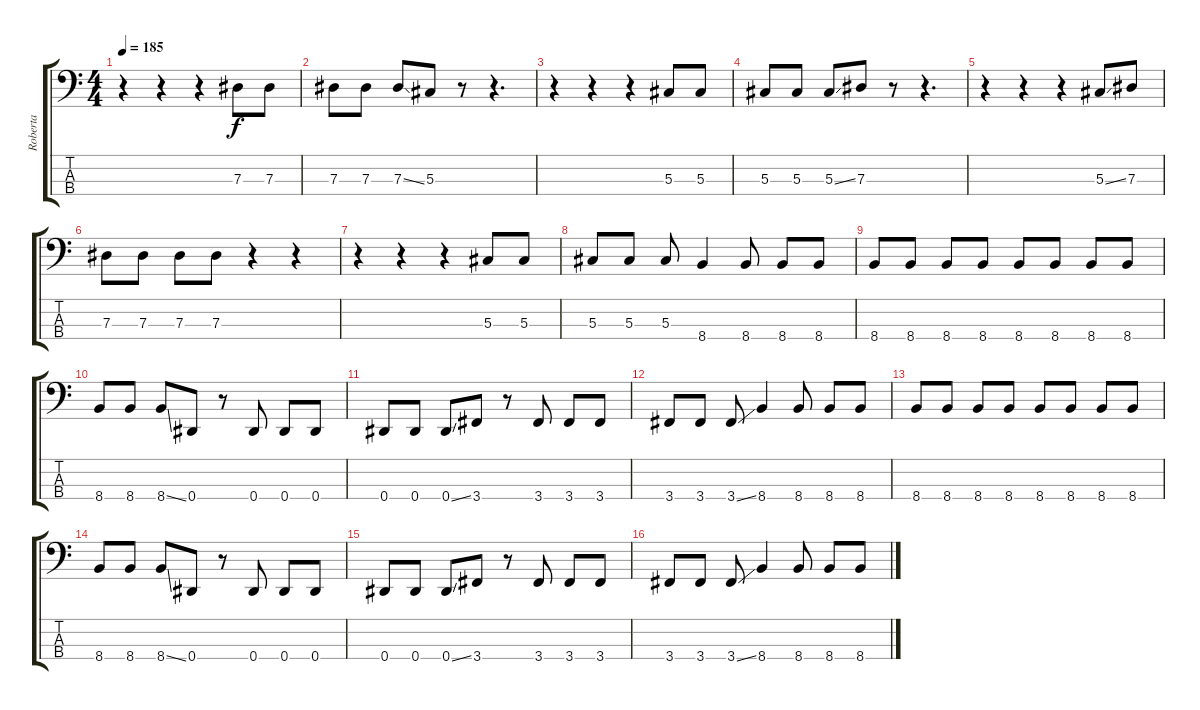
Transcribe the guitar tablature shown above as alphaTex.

\track ("Roberta" "Roberta") {instrument electricbassfinger}
\staff {score tabs}
\tuning (Gb2 Db2 Ab1 Eb1) {hide}
\ts (4 4)
\tempo 185
\clef f4
\ks c
r.4{dy f} r.4 r.4 7.3.8 7.3.8 |
7.3.8 7.3.8 7.3{ss}.8 5.3.8 r.8 r.4{d} |
r.4 r.4 r.4 5.3.8 5.3.8 |
5.3.8 5.3.8 5.3{ss}.8 7.3.8 r.8 r.4{d} |
r.4 r.4 r.4 5.3{ss}.8 7.3.8 |
7.3.8 7.3.8 7.3.8 7.3.8 r.4 r.4 |
r.4 r.4 r.4 5.3.8 5.3.8 |
5.3.8 5.3.8 5.3.8 8.4.4 8.4.8 8.4.8 8.4.8 |
8.4.8 8.4.8 8.4.8 8.4.8 8.4.8 8.4.8 8.4.8 8.4.8 |
8.4.8 8.4.8 8.4{ss}.8 0.4.8 r.8 0.4.8 0.4.8 0.4.8 |
0.4.8 0.4.8 0.4{ss}.8 3.4.8 r.8 3.4.8 3.4.8 3.4.8 |
3.4.8 3.4.8 3.4{ss}.8 8.4.4 8.4.8 8.4.8 8.4.8 |
8.4.8 8.4.8 8.4.8 8.4.8 8.4.8 8.4.8 8.4.8 8.4.8 |
8.4.8 8.4.8 8.4{ss}.8 0.4.8 r.8 0.4.8 0.4.8 0.4.8 |
0.4.8 0.4.8 0.4{ss}.8 3.4.8 r.8 3.4.8 3.4.8 3.4.8 |
3.4.8 3.4.8 3.4{ss}.8 8.4.4 8.4.8 8.4.8 8.4.8
